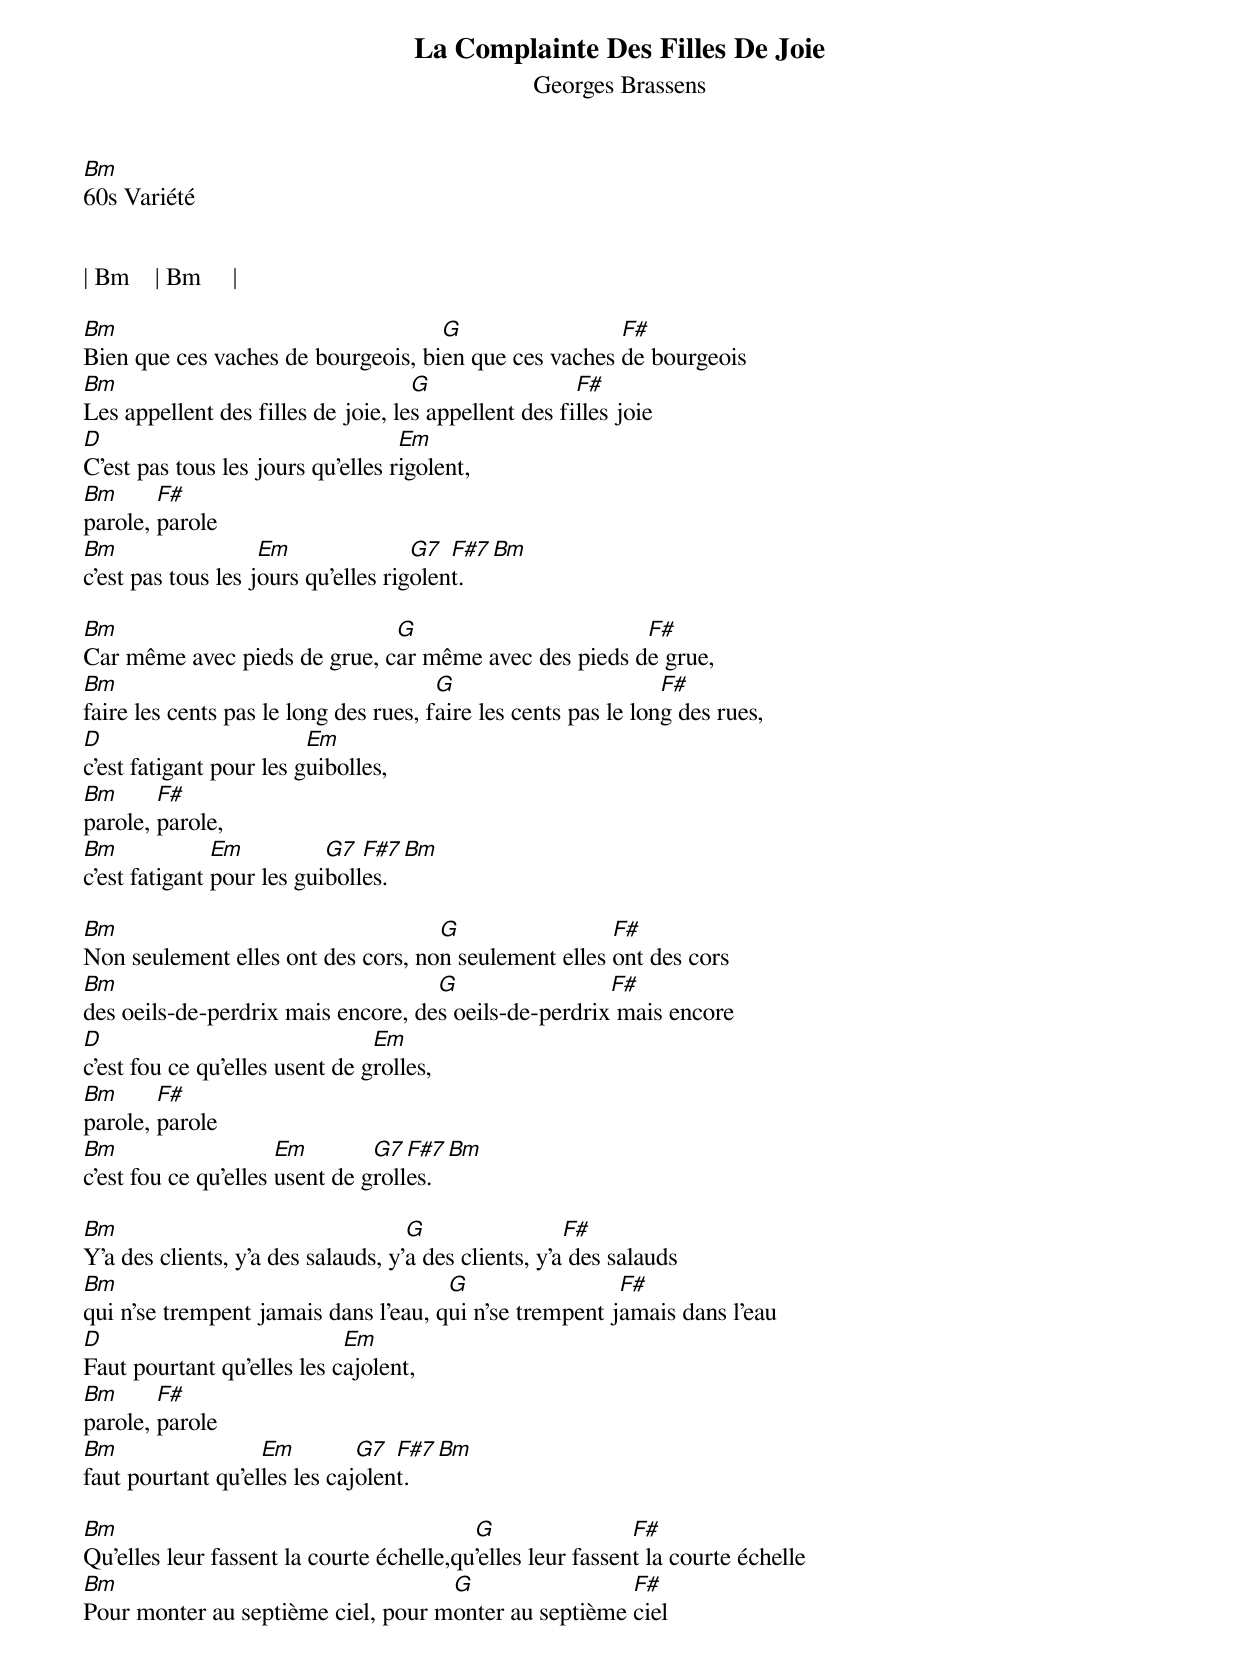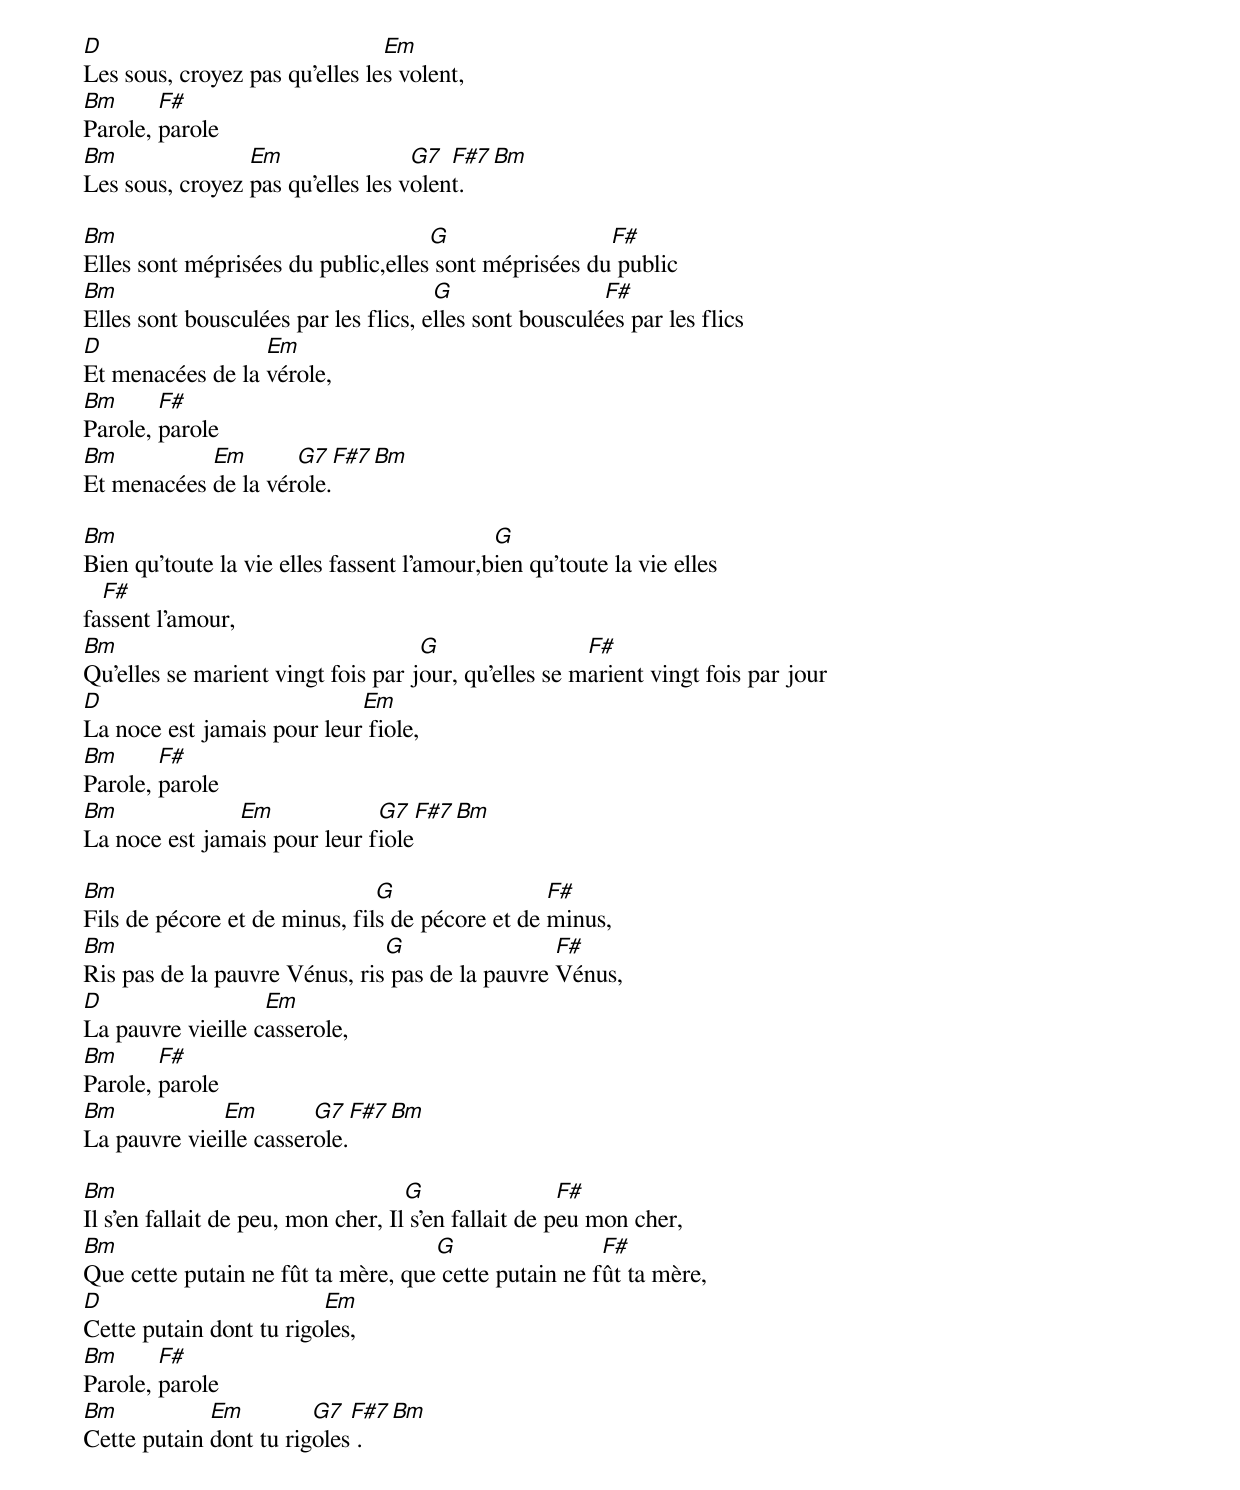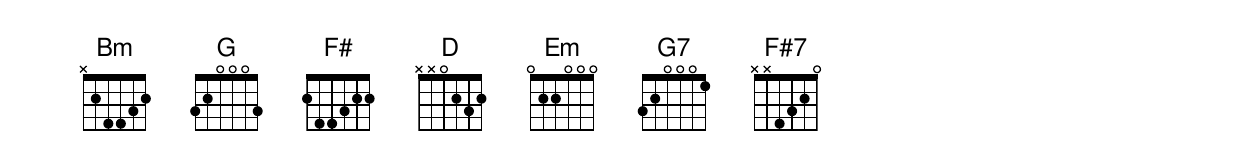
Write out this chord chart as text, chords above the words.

La Complainte Des Filles De Joie
Georges Brassens
Bm
60s Variété


| Bm    | Bm     |

Bm                                  G                 F#
Bien que ces vaches de bourgeois, bien que ces vaches de bourgeois
Bm                                  G                 F#
Les appellent des filles de joie, les appellent des filles joie
D                                  Em
C'est pas tous les jours qu'elles rigolent,
Bm      F#
parole, parole
Bm                  Em               G7  F#7 Bm
c'est pas tous les jours qu'elles rigolent.

Bm                            G                       F#
Car même avec pieds de grue, car même avec des pieds de grue,
Bm                                     G                        F#
faire les cents pas le long des rues, faire les cents pas le long des rues,
D                        Em
c'est fatigant pour les guibolles,
Bm      F#
parole, parole,
Bm             Em          G7  F#7 Bm
c'est fatigant pour les guibolles.

Bm                                  G                 F#
Non seulement elles ont des cors, non seulement elles ont des cors
Bm                                  G                 F#
des oeils-de-perdrix mais encore, des oeils-de-perdrix mais encore
D                               Em
c'est fou ce qu'elles usent de grolles,
Bm      F#
parole, parole
Bm                    Em        G7  F#7 Bm
c'est fou ce qu'elles usent de grolles.

Bm                                  G                 F#
Y'a des clients, y'a des salauds, y'a des clients, y'a des salauds
Bm                                    G                 F#
qui n'se trempent jamais dans l'eau, qui n'se trempent jamais dans l'eau
D                           Em
Faut pourtant qu'elles les cajolent,
Bm      F#
parole, parole
Bm                 Em         G7  F#7 Bm
faut pourtant qu'elles les cajolent.

Bm                                        G                 F#
Qu'elles leur fassent la courte échelle,qu'elles leur fassent la courte échelle
Bm                                  G                 F#
Pour monter au septième ciel, pour monter au septième ciel
D                               Em
Les sous, croyez pas qu'elles les volent,
Bm      F#
Parole, parole
Bm               Em                G7  F#7 Bm
Les sous, croyez pas qu'elles les volent.

Bm                                  G                 F#
Elles sont méprisées du public,elles sont méprisées du public
Bm                                    G                 F#
Elles sont bousculées par les flics, elles sont bousculées par les flics
D                 Em
Et menacées de la vérole,
Bm      F#
Parole, parole
Bm          Em       G7  F#7 Bm
Et menacées de la vérole.

Bm                                          G
Bien qu'toute la vie elles fassent l'amour,bien qu'toute la vie elles
  F#
fassent l'amour,
Bm                                  G                 F#
Qu'elles se marient vingt fois par jour, qu'elles se marient vingt fois par jour
D                           Em
La noce est jamais pour leur fiole,
Bm      F#
Parole, parole
Bm             Em             G7  F#7 Bm
La noce est jamais pour leur fiole

Bm                             G                 F#
Fils de pécore et de minus, fils de pécore et de minus,
Bm                             G                 F#
Ris pas de la pauvre Vénus, ris pas de la pauvre Vénus,
D                  Em
La pauvre vieille casserole,
Bm      F#
Parole, parole
Bm            Em        G7  F#7 Bm
La pauvre vieille casserole.

Bm                                  G                 F#
Il s'en fallait de peu, mon cher, Il s'en fallait de peu mon cher,
Bm                                  G                 F#
Que cette putain ne fût ta mère, que cette putain ne fût ta mère,
D                        Em
Cette putain dont tu rigoles,
Bm      F#
Parole, parole
Bm           Em         G7  F#7 Bm
Cette putain dont tu rigoles .
